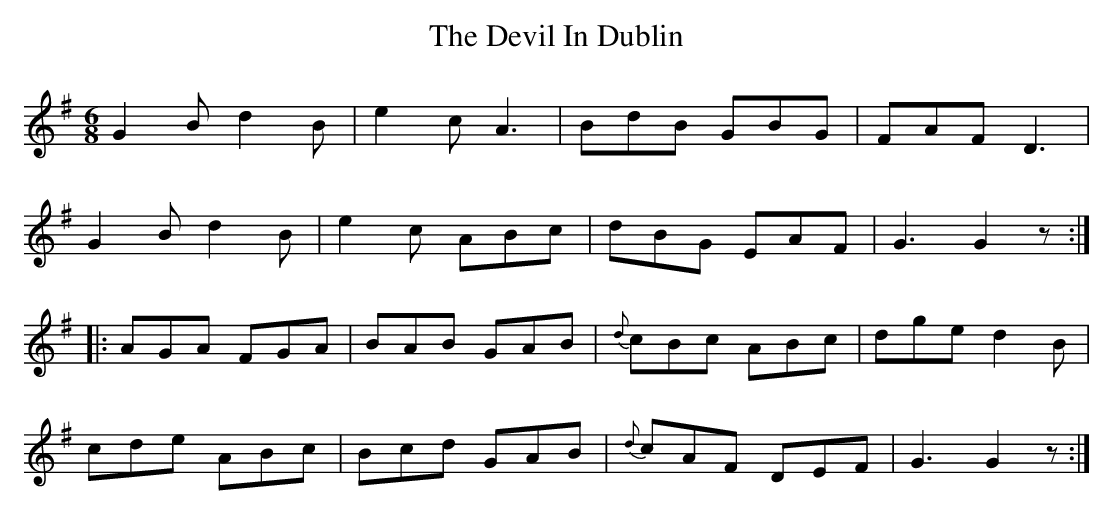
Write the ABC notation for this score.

X:1
T: The Devil In Dublin
M: 6/8
L: 1/8
K: G
   G2 B d2 B | e2 c A3  |    BdB GBG | FAF   D3  |
   G2 B d2 B | e2 c ABc |    dBG EAF | G3  G2 z :|
|: AGA  FGA  | BAB  GAB | {d}cBc ABc | dge d2 B  |
   cde  ABc  | Bcd  GAB | {d}cAF DEF | G3  G2 z :|
